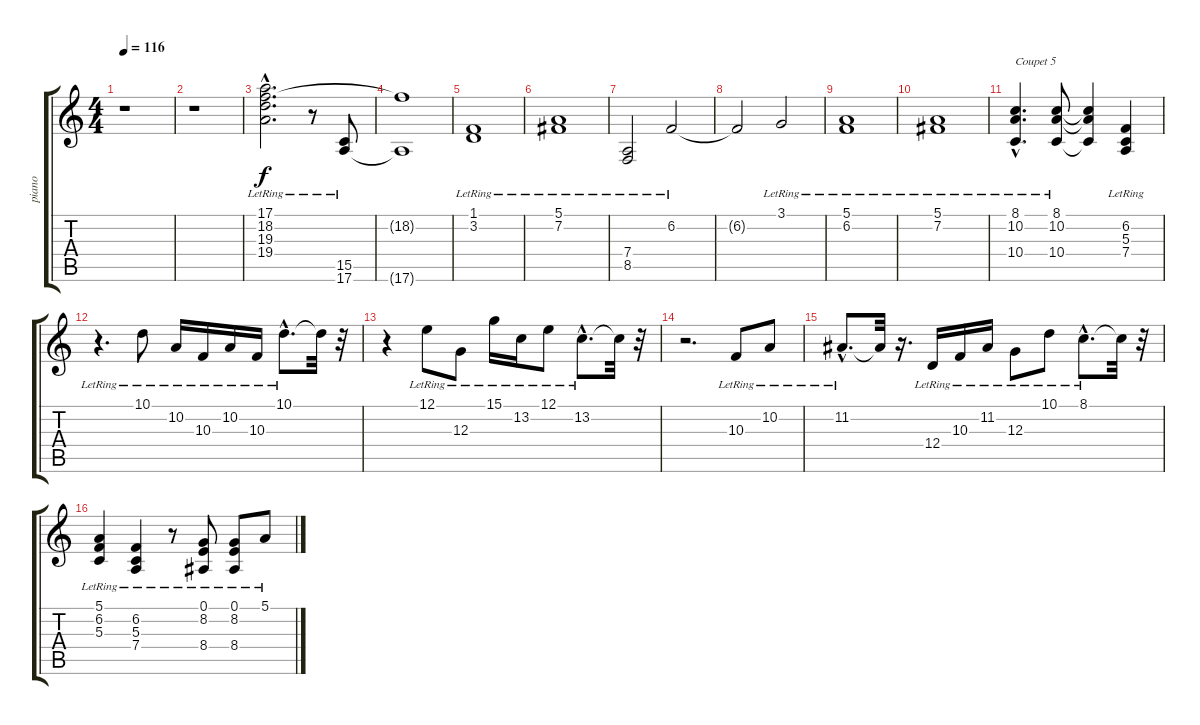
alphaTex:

\track ("piano" "piano") {instrument acousticgrandpiano}
\staff {score tabs}
\tuning (E4 B3 G3 D3 A2 E2) {hide}
\ts (4 4)
\tempo 116
\clef g2
\ks c
r.1{dy f} |
r.1 |
(17.1{hac lr} 18.2{hac lr} 19.3{hac lr} 19.4{hac lr}).2{d} r.8 (15.5{lr} 17.6{lr}).8 |
(18.2{t} 17.6{t}).1 |
(1.1{lr} 3.2{lr}).1 |
(5.1{lr} 7.2{lr}).1 |
(7.4{lr} 8.5{lr}).2 6.2{lr}.2 |
6.2{t}.2 3.1{lr}.2 |
(5.1{lr} 6.2{lr}).1 |
(5.1{lr} 7.2{lr}).1 |
(8.1{hac lr} 10.2{hac lr} 10.4{hac lr}).4{d txt "Coupet 5"} (8.1{lr} 10.2{lr} 10.4{lr}).8 (8.1{t} 10.2{t} 10.4{t}).4 (6.2{lr} 5.3{lr} 7.4{lr}).4 |
r.4{d} 10.1{lr}.8 10.2{lr}.16 10.3{lr}.16 10.2{lr}.16 10.3{lr}.16 10.1{hac lr}.8{d} 10.1{t}.32 r.32 |
r.4 12.1{lr}.8 12.3{lr}.8 15.1{lr}.16 13.2{lr}.16 12.1{lr}.8 13.2{hac lr}.8{d} 13.2{t}.32 r.32 |
r.2{d} 10.3{lr}.8 10.2{lr}.8 |
11.2{hac lr}.8{d} 11.2{t}.32 r.16{d} 12.4{lr}.16 10.3{lr}.16 11.2{lr}.16 12.3{lr}.8 10.1{lr}.8 8.1{hac lr}.8{d} 8.1{t}.32 r.32 |
(5.1{lr} 6.2{lr} 5.3{lr}).4 (6.2{lr} 5.3{lr} 7.4{lr}).4 r.8 (0.1{lr} 8.2{lr} 8.4{lr}).8 (0.1{lr} 8.2{lr} 8.4{lr}).8 5.1{lr}.8
